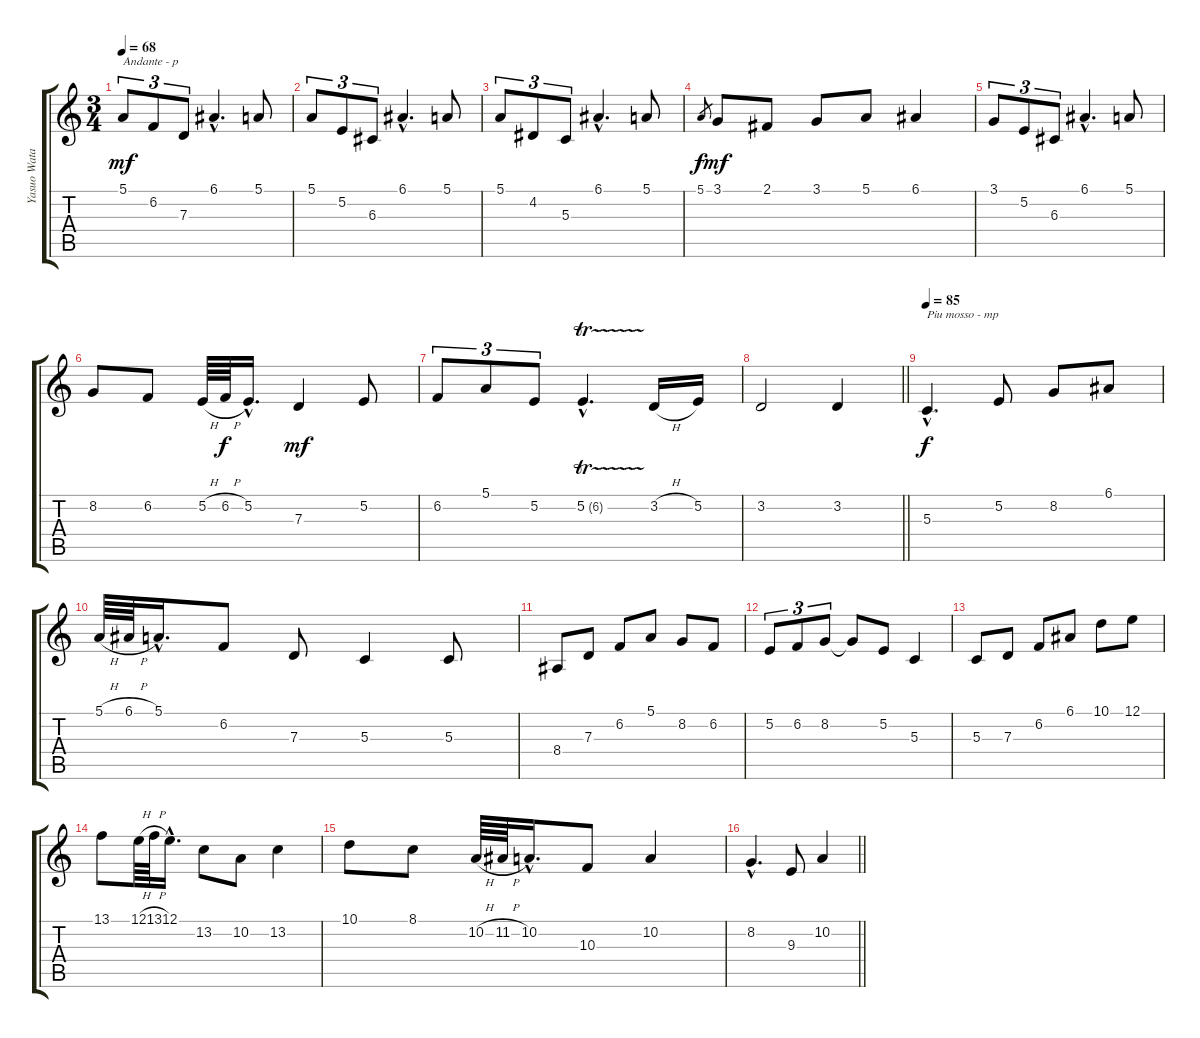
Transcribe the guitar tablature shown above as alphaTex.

\track ("Yasuo Watani" "Yasuo Wata") {instrument harmonica}
\staff {score tabs}
\tuning (E4 B3 G3 D3 A2 E2) {hide}
\ts (3 4)
\tempo 68
\clef g2
\ks c
5.1.8{tu (3 2) txt "Andante - p" dy mf instrument harmonica} 6.2.8{tu (3 2)} 7.3.8{tu (3 2)} 6.1{hac}.4{d} 5.1.8 |
5.1.8{tu (3 2)} 5.2.8{tu (3 2)} 6.3.8{tu (3 2)} 6.1{hac}.4{d} 5.1.8 |
5.1.8{tu (3 2)} 4.2.8{tu (3 2)} 5.3.8{tu (3 2)} 6.1{hac}.4{d} 5.1.8 |
5.1.8{gr dy f} 3.1.8{dy mf} 2.1.8 3.1.8 5.1.8 6.1.4 |
3.1.8{tu (3 2)} 5.2.8{tu (3 2)} 6.3.8{tu (3 2)} 6.1{hac}.4{d} 5.1.8 |
8.2.8 6.2.8 5.2{h}.64 6.2{h}.64{dy f} 5.2{hac}.16{d} 7.3.4{dy mf} 5.2.8 |
6.2.8{tu (3 2)} 5.1.8{tu (3 2)} 5.2.8{tu (3 2)} 5.2{tr (6 32) hac}.4{d} 3.2{h}.16 5.2.16 |
\barLineRight lightlight
3.2.2 3.2.4 |
\tempo 85
5.3{hac}.4{d txt "Piu mosso - mp" dy f} 5.2.8 8.2.8 6.1.8 |
5.1{h}.64 6.1{h}.64 5.1{hac}.16{d} 6.2.8 7.3.8 5.3.4 5.3.8 |
8.4.8 7.3.8 6.2.8 5.1.8 8.2.8 6.2.8 |
5.2.8{tu (3 2)} 6.2.8{tu (3 2)} 8.2.8{tu (3 2)} 8.2{t}.8 5.2.8 5.3.4 |
5.3.8 7.3.8 6.2.8 6.1.8 10.1.8 12.1.8 |
13.1.8 12.1{h}.64 13.1{h}.64 12.1{hac}.16{d} 13.2.8 10.2.8 13.2.4 |
10.1.8 8.1.8 10.2{h}.64 11.2{h}.64 10.2{hac}.16{d} 10.3.8 10.2.4 |
\barLineRight lightlight
8.2{hac}.4{d} 9.3.8 10.2.4
